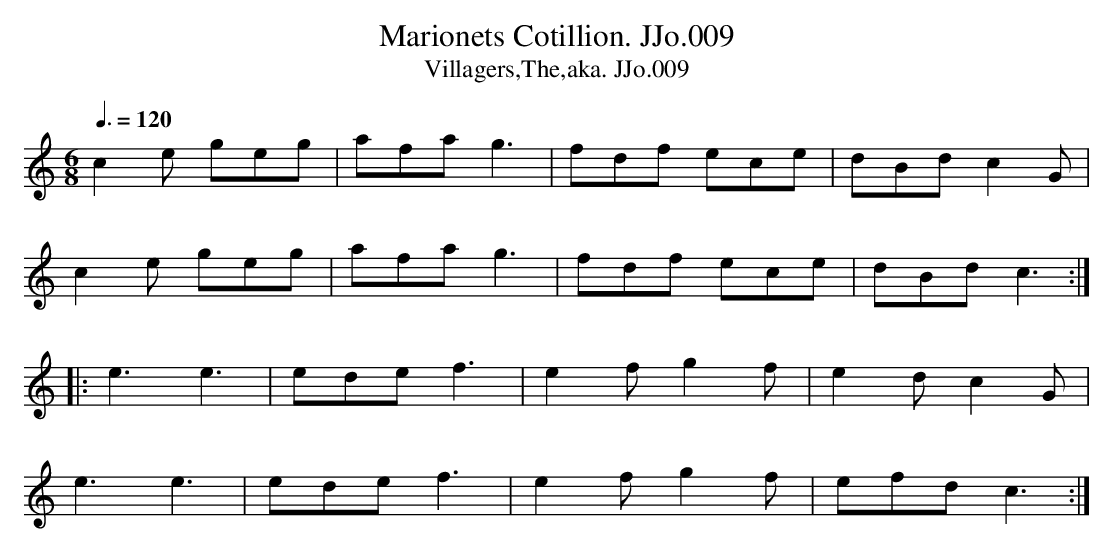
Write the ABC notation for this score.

X:1
T:Marionets Cotillion. JJo.009
T:Villagers,The,aka. JJo.009
L:1/8
M:6/8
Q:3/8=120
K:C
c2e geg|afa g3|fdf ece|dBd c2G|!
c2e geg|afa g3|fdf ece|dBd c3:|!
|:e3e3|edef3|e2f g2f|e2d c2G|!
e3e3|edef3|e2f g2f|efd c3:|
